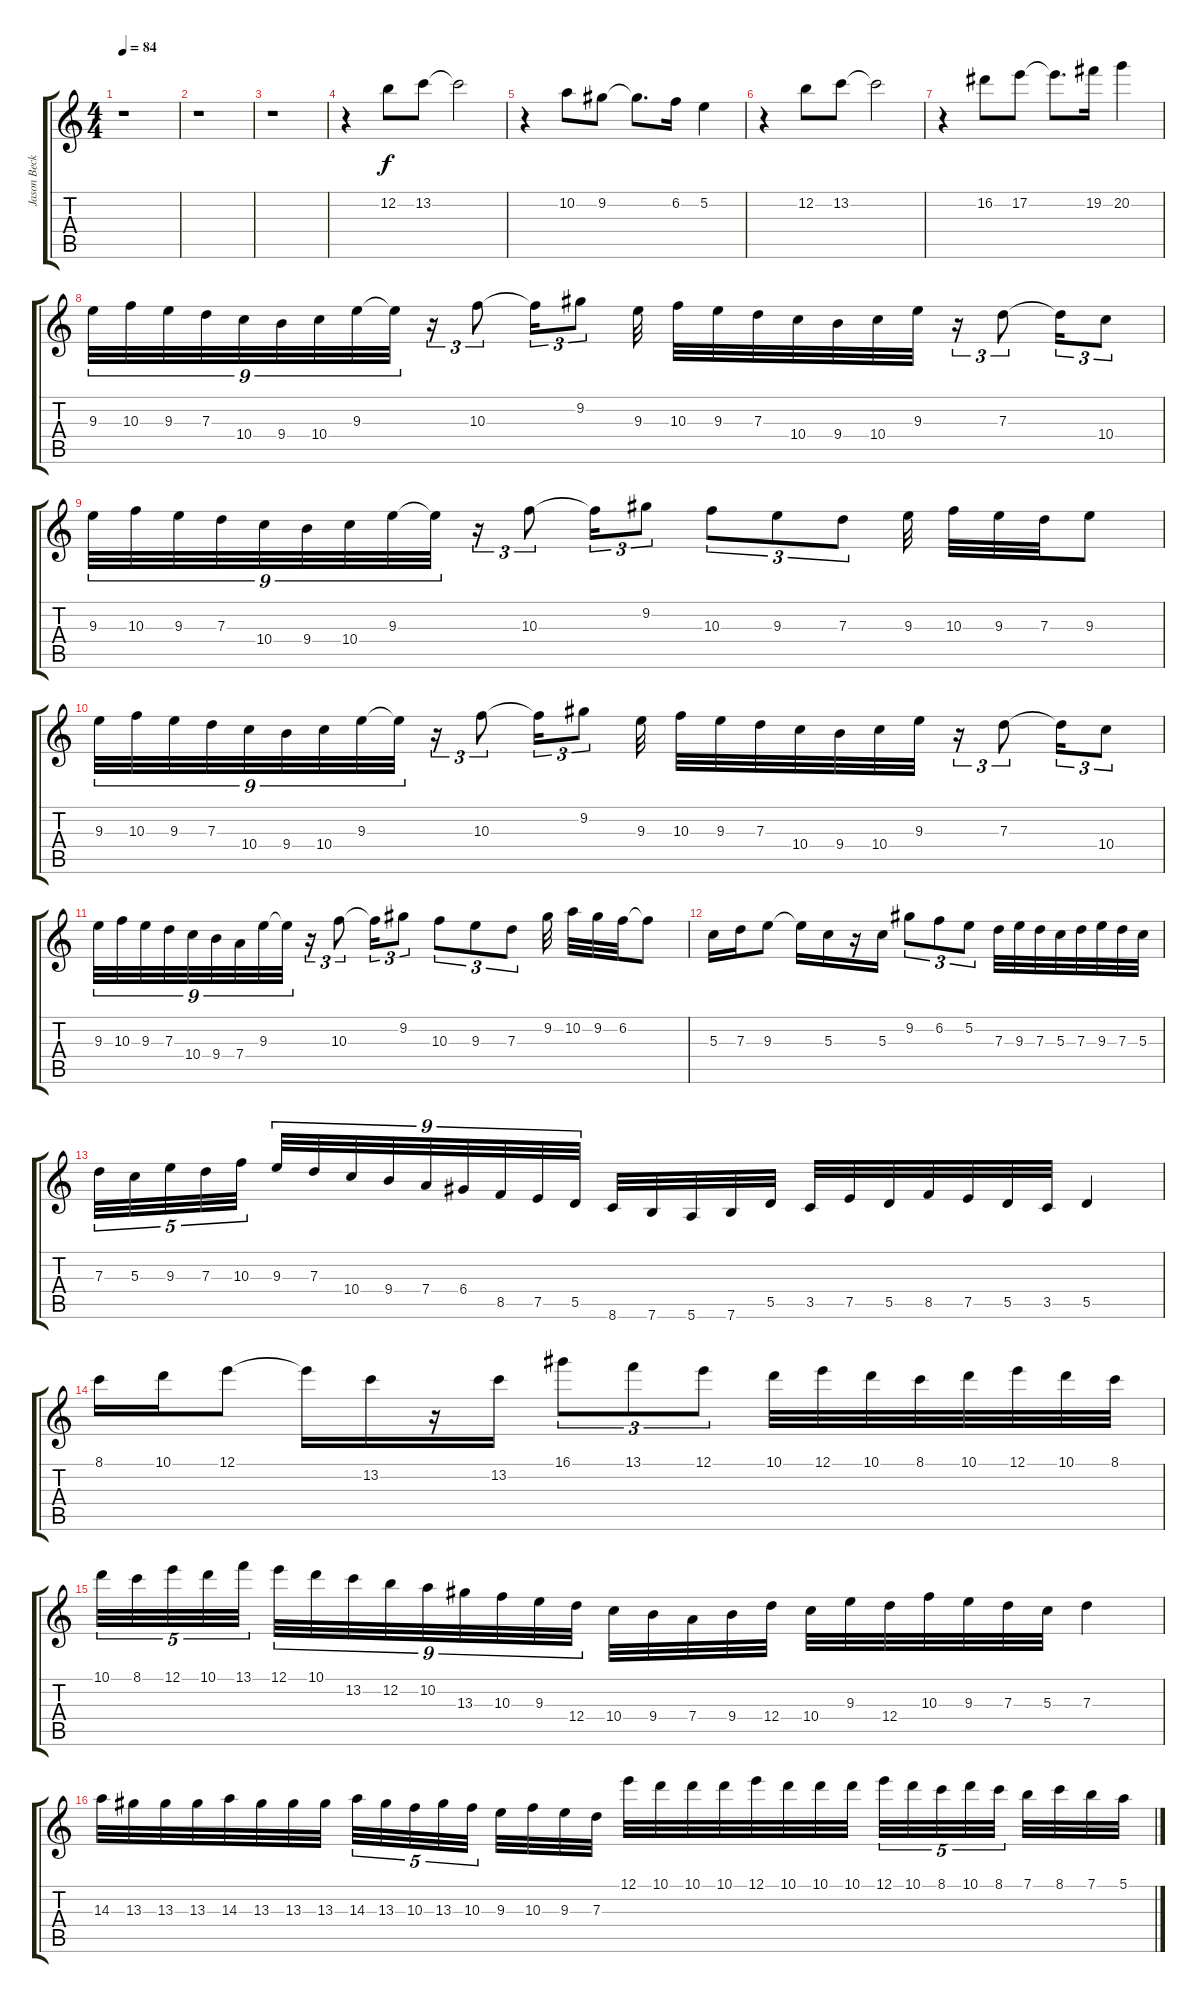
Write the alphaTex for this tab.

\track ("Jason Becker" "Jason Beck") {instrument overdrivenguitar}
\staff {score tabs}
\tuning (E4 B3 G3 D3 A2 E2) {hide}
\ts (4 4)
\tempo 84
\clef g2
\ks c
r.1{dy f} |
r.1 |
r.1 |
r.4 12.2.8 13.2.8 13.2{t}.2 |
r.4 10.2.8 9.2.8 9.2{t}.8{d} 6.2.16 5.2.4 |
r.4 12.2.8 13.2.8 13.2{t}.2 |
r.4 16.2.8 17.2.8 17.2{t}.8{d} 19.2.16 20.2.4 |
9.3.32{tu (9 8)} 10.3.32{tu (9 8)} 9.3.32{tu (9 8)} 7.3.32{tu (9 8)} 10.4.32{tu (9 8)} 9.4.32{tu (9 8)} 10.4.32{tu (9 8)} 9.3.32{tu (9 8)} 9.3{t}.32{tu (9 8)} r.16{tu (3 2)} 10.3.8{tu (3 2)} 10.3{t}.16{tu (3 2)} 9.2.8{tu (3 2)} 9.3.32 10.3.32 9.3.32 7.3.32 10.4.32 9.4.32 10.4.32 9.3.32 r.16{tu (3 2)} 7.3.8{tu (3 2)} 7.3{t}.16{tu (3 2)} 10.4.8{tu (3 2)} |
9.3.32{tu (9 8)} 10.3.32{tu (9 8)} 9.3.32{tu (9 8)} 7.3.32{tu (9 8)} 10.4.32{tu (9 8)} 9.4.32{tu (9 8)} 10.4.32{tu (9 8)} 9.3.32{tu (9 8)} 9.3{t}.32{tu (9 8)} r.16{tu (3 2)} 10.3.8{tu (3 2)} 10.3{t}.16{tu (3 2)} 9.2.8{tu (3 2)} 10.3.8{tu (3 2)} 9.3.8{tu (3 2)} 7.3.8{tu (3 2)} 9.3.32 10.3.32 9.3.32 7.3.32 9.3.8 |
9.3.32{tu (9 8)} 10.3.32{tu (9 8)} 9.3.32{tu (9 8)} 7.3.32{tu (9 8)} 10.4.32{tu (9 8)} 9.4.32{tu (9 8)} 10.4.32{tu (9 8)} 9.3.32{tu (9 8)} 9.3{t}.32{tu (9 8)} r.16{tu (3 2)} 10.3.8{tu (3 2)} 10.3{t}.16{tu (3 2)} 9.2.8{tu (3 2)} 9.3.32 10.3.32 9.3.32 7.3.32 10.4.32 9.4.32 10.4.32 9.3.32 r.16{tu (3 2)} 7.3.8{tu (3 2)} 7.3{t}.16{tu (3 2)} 10.4.8{tu (3 2)} |
9.3.32{tu (9 8)} 10.3.32{tu (9 8)} 9.3.32{tu (9 8)} 7.3.32{tu (9 8)} 10.4.32{tu (9 8)} 9.4.32{tu (9 8)} 7.4.32{tu (9 8)} 9.3.32{tu (9 8)} 9.3{t}.32{tu (9 8)} r.16{tu (3 2)} 10.3.8{tu (3 2)} 10.3{t}.16{tu (3 2)} 9.2.8{tu (3 2)} 10.3.8{tu (3 2)} 9.3.8{tu (3 2)} 7.3.8{tu (3 2)} 9.2.32 10.2.32 9.2.32 6.2.32 6.2{t}.8 |
5.3.16 7.3.16 9.3.8 9.3{t}.16 5.3.16 r.16 5.3.16 9.2.8{tu (3 2)} 6.2.8{tu (3 2)} 5.2.8{tu (3 2)} 7.3.32 9.3.32 7.3.32 5.3.32 7.3.32 9.3.32 7.3.32 5.3.32 |
7.3.32{tu (5 4)} 5.3.32{tu (5 4)} 9.3.32{tu (5 4)} 7.3.32{tu (5 4)} 10.3.32{tu (5 4) beam splitsecondary} 9.3.32{tu (9 8)} 7.3.32{tu (9 8)} 10.4.32{tu (9 8)} 9.4.32{tu (9 8)} 7.4.32{tu (9 8)} 6.4.32{tu (9 8)} 8.5.32{tu (9 8)} 7.5.32{tu (9 8)} 5.5.32{tu (9 8) beam splitsecondary} 8.6.32 7.6.32 5.6.32 7.6.32 5.5.32 3.5.32 7.5.32 5.5.32 8.5.32 7.5.32 5.5.32 3.5.32 5.5.4 |
8.1.16 10.1.16 12.1.8 12.1{t}.16 13.2.16 r.16 13.2.16 16.1.8{tu (3 2)} 13.1.8{tu (3 2)} 12.1.8{tu (3 2)} 10.1.32 12.1.32 10.1.32 8.1.32 10.1.32 12.1.32 10.1.32 8.1.32 |
10.1.32{tu (5 4)} 8.1.32{tu (5 4)} 12.1.32{tu (5 4)} 10.1.32{tu (5 4)} 13.1.32{tu (5 4) beam splitsecondary} 12.1.32{tu (9 8)} 10.1.32{tu (9 8)} 13.2.32{tu (9 8)} 12.2.32{tu (9 8)} 10.2.32{tu (9 8)} 13.3.32{tu (9 8)} 10.3.32{tu (9 8)} 9.3.32{tu (9 8)} 12.4.32{tu (9 8) beam splitsecondary} 10.4.32 9.4.32 7.4.32 9.4.32 12.4.32 10.4.32 9.3.32 12.4.32 10.3.32 9.3.32 7.3.32 5.3.32 7.3.4 |
14.3.32 13.3.32 13.3.32 13.3.32 14.3.32 13.3.32 13.3.32 13.3.32 14.3.32{tu (5 4)} 13.3.32{tu (5 4)} 10.3.32{tu (5 4)} 13.3.32{tu (5 4)} 10.3.32{tu (5 4) beam splitsecondary} 9.3.32 10.3.32 9.3.32 7.3.32 12.1.32 10.1.32 10.1.32 10.1.32 12.1.32 10.1.32 10.1.32 10.1.32 12.1.32{tu (5 4)} 10.1.32{tu (5 4)} 8.1.32{tu (5 4)} 10.1.32{tu (5 4)} 8.1.32{tu (5 4) beam splitsecondary} 7.1.32 8.1.32 7.1.32 5.1.32
